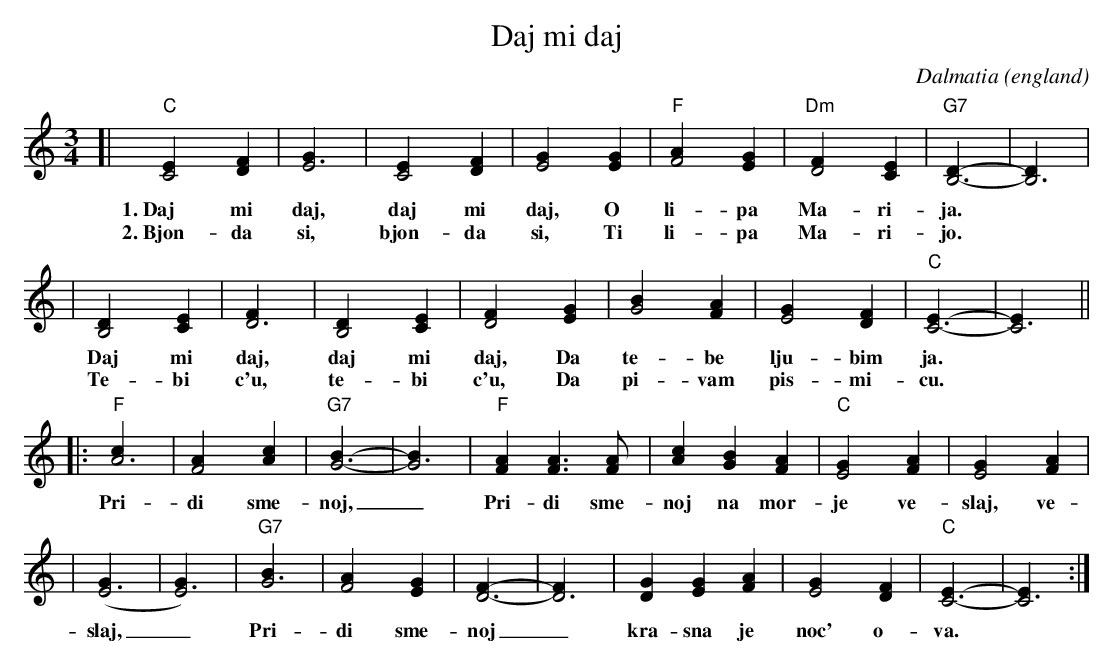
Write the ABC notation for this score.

X:1
T: Daj mi daj
O:england
C: Dalmatia
M: 3/4
L: 1/4
K: C
[| "C"[C2E] [DF] | [E3G] | [C2E] [DF] | [E2G] [EG] | "F"[F2A] [EG] | "Dm"[D2F] [CE] | "G7"[B,3D]- | [B,3D] |
w: 1.~Daj mi daj, daj mi daj, O li-pa Ma-ri-ja.
w: 2.~Bjon-da si, bjon-da si, Ti li-pa Ma-ri-jo.
| [B,2D] [CE] | [D3F] | [B,2D] [CE] | [D2F] [EG] | [G2B] [FA] | [E2G] [DF] | "C"[C3E]- | [C3E] ||
w: Daj mi daj, daj mi daj, Da te-be lju-bim ja.
w: Te-bi c'u, te-bi c'u, Da pi-vam pis-mi-cu.
|: "F"[A3c] | [F2A] [Ac] | "G7"[G3B]- | [G3B] | "F"[FA] [FA]> [FA] | [Ac] [GB] [FA] | "C"[E2G] [FA] | [E2G] [FA] |
w: Pri-di sme-noj,_ Pri-di sme-noj na mor-je ve-slaj, ve-
| ([E3G] | [E3G]) | "G7"[G3B] | [F2A] [EG] | [D3F]- | [D3F] | [DG] [EG] [FA] | [E2G] [DF] | "C"[C3E]- | [C3E] :|
w: slaj,_ Pri-di sme-noj_ kra-sna je noc' o-va.
